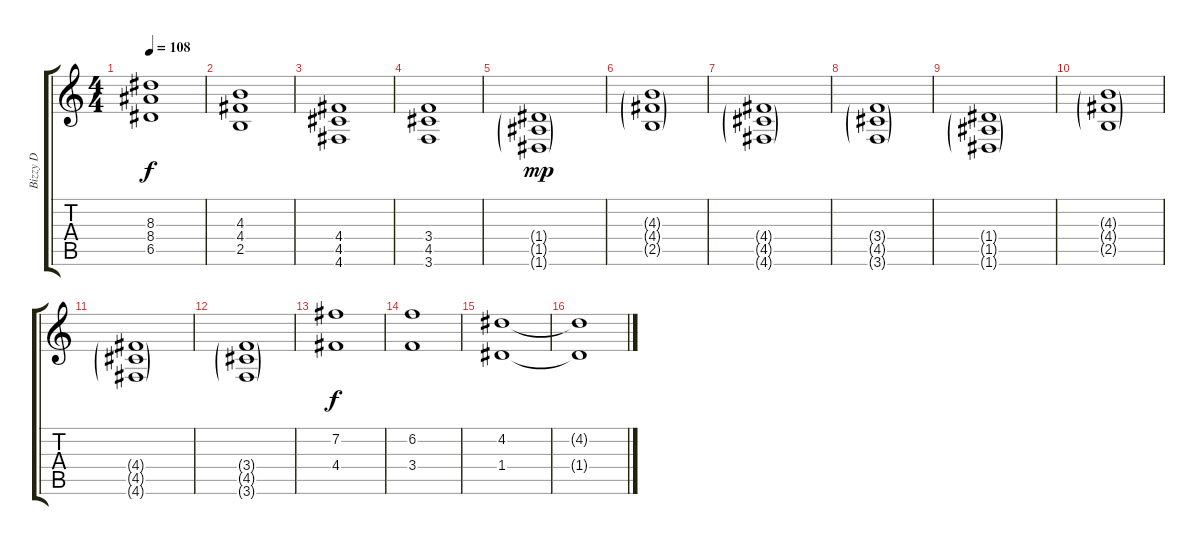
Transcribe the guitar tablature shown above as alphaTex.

\track ("Bizzy D" "Bizzy D") {instrument overdrivenguitar}
\staff {score tabs}
\tuning (E4 B3 G3 D3 A2 D2) {hide}
\ts (4 4)
\tempo 108
\clef g2
\ks c
(8.3 8.4 6.5).1{dy f} |
(4.3 4.4 2.5).1 |
(4.4 4.5 4.6).1 |
(3.4 4.5 3.6).1 |
(1.4{g} 1.5{g} 1.6{g}).1{dy mp} |
(4.3{g} 4.4{g} 2.5{g}).1 |
(4.4{g} 4.5{g} 4.6{g}).1 |
(3.4{g} 4.5{g} 3.6{g}).1 |
(1.4{g} 1.5{g} 1.6{g}).1 |
(4.3{g} 4.4{g} 2.5{g}).1 |
(4.4{g} 4.5{g} 4.6{g}).1 |
(3.4{g} 4.5{g} 3.6{g}).1 |
(7.2 4.4).1{dy f} |
(6.2 3.4).1 |
(4.2 1.4).1 |
(4.2{t} 1.4{t}).1
